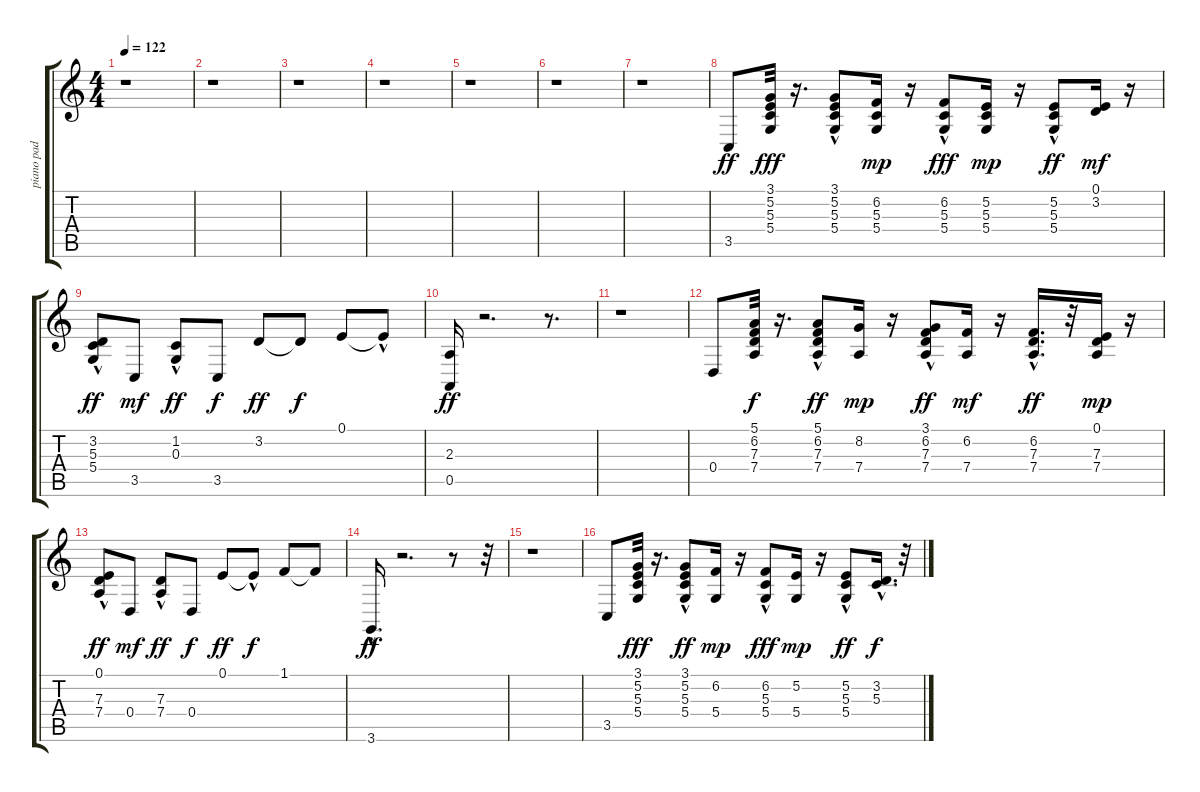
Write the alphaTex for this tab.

\track ("piano pad & Melody" "piano pad ") {instrument acousticgrandpiano}
\staff {score tabs}
\tuning (E4 B3 G3 D3 A2 E2) {hide}
\ts (4 4)
\tempo 122
\clef g2
\ks c
r.1{dy mf} |
r.1 |
r.1 |
r.1 |
r.1 |
r.1 |
r.1 |
3.5.8{dy ff} (3.1 5.2 5.3 5.4).32{dy fff} r.16{d} (3.1 5.2{hac} 5.3{hac} 5.4{hac}).8 (6.2 5.3 5.4).16{dy mp} r.16 (6.2 5.3{hac} 5.4).8{dy fff} (5.2 5.3 5.4).16{dy mp} r.16 (5.2{hac} 5.3{hac} 5.4{hac}).8{dy ff} (0.1 3.2).16{dy mf} r.16 |
(3.2 5.3 5.4{hac}).8{dy ff} 3.5.8{dy mf} (1.2{hac} 0.3).8{dy ff} 3.5.8{dy f} 3.2.8{dy ff} 3.2{t}.8{dy f} 0.1.8 0.1{hac t}.8 |
(2.3 0.5).16{dy ff} r.2{d} r.8{d} |
r.1 |
0.4.8 (5.1 6.2 7.3 7.4).32{dy f} r.16{d} (5.1 6.2{hac} 7.3 7.4{hac}).8{dy ff} (8.2 7.4).16{dy mp} r.16 (3.1 6.2 7.3{hac} 7.4{hac}).8{dy ff} (6.2 7.4).16{dy mf} r.16 (6.2 7.3{hac} 7.4{hac}).16{d dy ff} r.32 (0.1 7.3 7.4).16{dy mp} r.16 |
(0.1 7.3 7.4{hac}).8{dy ff} 0.4.8{dy mf} (7.3 7.4{hac}).8{dy ff} 0.4.8{dy f} 0.1.8{dy ff} 0.1{hac t}.8{dy f} 1.1.8 1.1{t}.8 |
3.6{hac}.16{d dy ff} r.2{d} r.8 r.32 |
r.1 |
3.5.8 (3.1 5.2 5.3 5.4).32{dy fff} r.16{d} (3.1 5.2{hac} 5.3 5.4{hac}).8{dy ff} (6.2 5.4).16{dy mp} r.16 (6.2 5.3{hac} 5.4).8{dy fff} (5.2 5.4).16{dy mp} r.16 (5.2{hac} 5.3{hac} 5.4{hac}).8{dy ff} (3.2{hac} 5.3).16{d dy f} r.32
